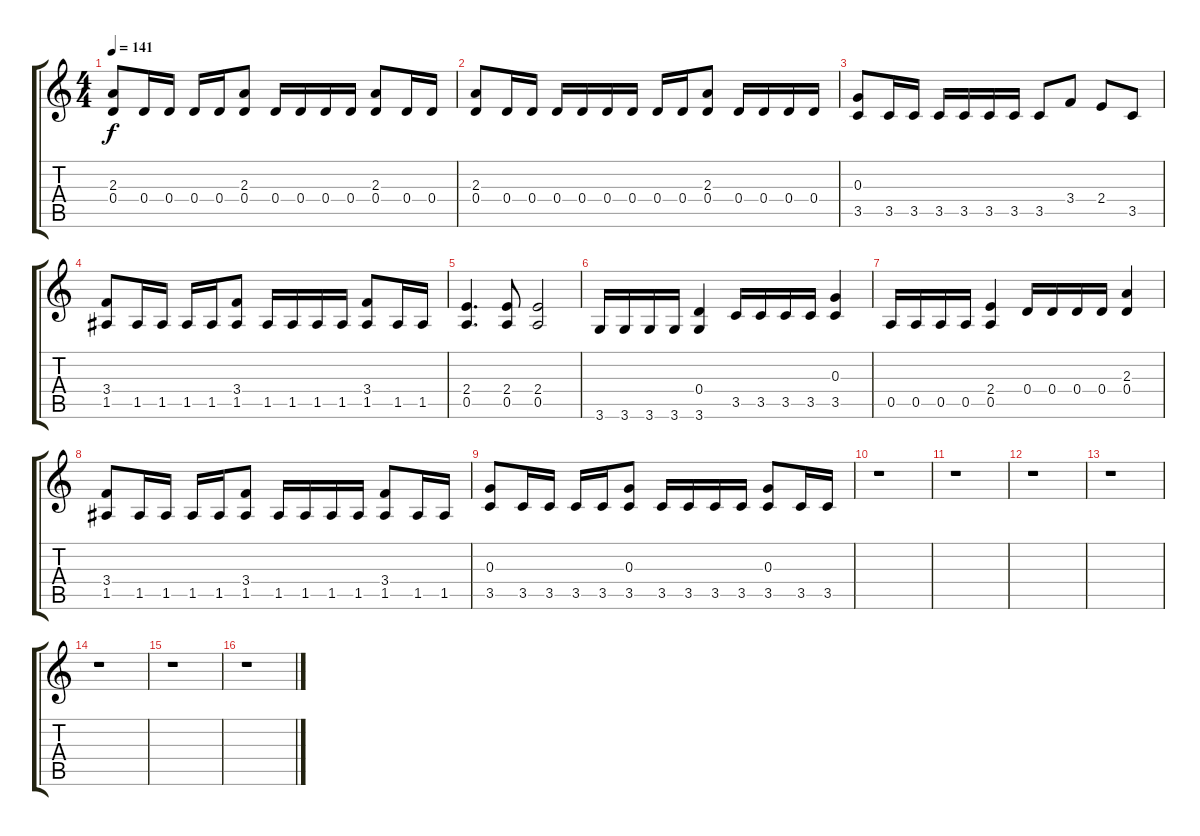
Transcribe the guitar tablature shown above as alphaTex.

\track "" {instrument overdrivenguitar}
\staff {score tabs}
\tuning (E4 B3 G3 D3 A2 E2) {hide}
\ts (4 4)
\tempo 141
\clef g2
\ks c
(2.3 0.4).8{dy f} 0.4.16 0.4.16 0.4.16 0.4.16 (2.3 0.4).8 0.4.16 0.4.16 0.4.16 0.4.16 (2.3 0.4).8 0.4.16 0.4.16 |
(2.3 0.4).8 0.4.16 0.4.16 0.4.16 0.4.16 0.4.16 0.4.16 0.4.16 0.4.16 (2.3 0.4).8 0.4.16 0.4.16 0.4.16 0.4.16 |
(0.3 3.5).8 3.5.16 3.5.16 3.5.16 3.5.16 3.5.16 3.5.16 3.5.8 3.4.8 2.4.8 3.5.8 |
(3.4 1.5).8 1.5.16 1.5.16 1.5.16 1.5.16 (3.4 1.5).8 1.5.16 1.5.16 1.5.16 1.5.16 (3.4 1.5).8 1.5.16 1.5.16 |
(2.4 0.5).4{d} (2.4 0.5).8 (2.4 0.5).2 |
3.6.16 3.6.16 3.6.16 3.6.16 (0.4 3.6).4 3.5.16 3.5.16 3.5.16 3.5.16 (0.3 3.5).4 |
0.5.16 0.5.16 0.5.16 0.5.16 (2.4 0.5).4 0.4.16 0.4.16 0.4.16 0.4.16 (2.3 0.4).4 |
(3.4 1.5).8 1.5.16 1.5.16 1.5.16 1.5.16 (3.4 1.5).8 1.5.16 1.5.16 1.5.16 1.5.16 (3.4 1.5).8 1.5.16 1.5.16 |
(0.3 3.5).8 3.5.16 3.5.16 3.5.16 3.5.16 (0.3 3.5).8 3.5.16 3.5.16 3.5.16 3.5.16 (0.3 3.5).8 3.5.16 3.5.16 |
r.1 |
r.1 |
r.1 |
r.1 |
r.1 |
r.1 |
r.1
